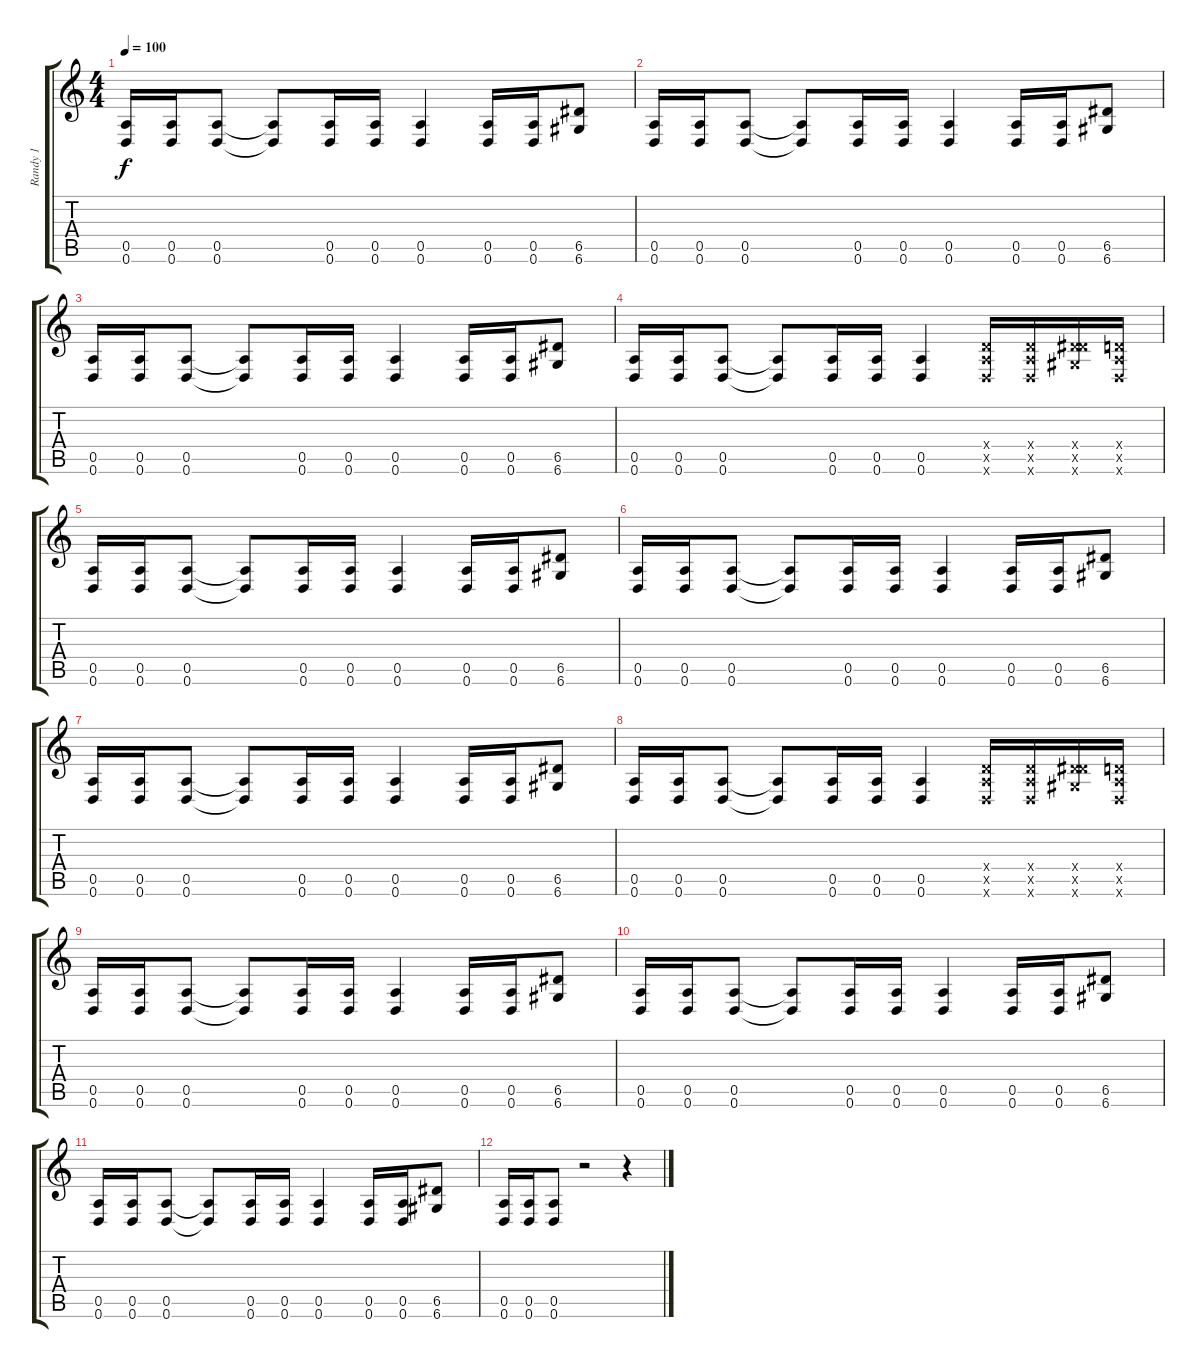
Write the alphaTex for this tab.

\track ("Randy 1" "Randy 1") {instrument distortionguitar}
\staff {score tabs}
\tuning (E4 B3 G3 D3 A2 D2) {hide}
\ts (4 4)
\tempo 100
\clef g2
\ks c
(0.5 0.6).16{dy f} (0.5 0.6).16 (0.5 0.6).8 (0.5{t} 0.6{t}).8 (0.5 0.6).16 (0.5 0.6).16 (0.5 0.6).4 (0.5 0.6).16 (0.5 0.6).16 (6.5 6.6).8 |
(0.5 0.6).16 (0.5 0.6).16 (0.5 0.6).8 (0.5{t} 0.6{t}).8 (0.5 0.6).16 (0.5 0.6).16 (0.5 0.6).4 (0.5 0.6).16 (0.5 0.6).16 (6.5 6.6).8 |
(0.5 0.6).16 (0.5 0.6).16 (0.5 0.6).8 (0.5{t} 0.6{t}).8 (0.5 0.6).16 (0.5 0.6).16 (0.5 0.6).4 (0.5 0.6).16 (0.5 0.6).16 (6.5 6.6).8 |
(0.5 0.6).16 (0.5 0.6).16 (0.5 0.6).8 (0.5{t} 0.6{t}).8 (0.5 0.6).16 (0.5 0.6).16 (0.5 0.6).4 (0.4{x} 0.5{x} 0.6{x}).16 (0.4{x} 0.5{x} 0.6{x}).16 (0.4{x} 6.5{x} 6.6{x}).16 (0.4{x} 0.5{x} 0.6{x}).16 |
(0.5 0.6).16 (0.5 0.6).16 (0.5 0.6).8 (0.5{t} 0.6{t}).8 (0.5 0.6).16 (0.5 0.6).16 (0.5 0.6).4 (0.5 0.6).16 (0.5 0.6).16 (6.5 6.6).8 |
(0.5 0.6).16 (0.5 0.6).16 (0.5 0.6).8 (0.5{t} 0.6{t}).8 (0.5 0.6).16 (0.5 0.6).16 (0.5 0.6).4 (0.5 0.6).16 (0.5 0.6).16 (6.5 6.6).8 |
(0.5 0.6).16 (0.5 0.6).16 (0.5 0.6).8 (0.5{t} 0.6{t}).8 (0.5 0.6).16 (0.5 0.6).16 (0.5 0.6).4 (0.5 0.6).16 (0.5 0.6).16 (6.5 6.6).8 |
(0.5 0.6).16 (0.5 0.6).16 (0.5 0.6).8 (0.5{t} 0.6{t}).8 (0.5 0.6).16 (0.5 0.6).16 (0.5 0.6).4 (0.4{x} 0.5{x} 0.6{x}).16 (0.4{x} 0.5{x} 0.6{x}).16 (0.4{x} 6.5{x} 6.6{x}).16 (0.4{x} 0.5{x} 0.6{x}).16 |
(0.5 0.6).16 (0.5 0.6).16 (0.5 0.6).8 (0.5{t} 0.6{t}).8 (0.5 0.6).16 (0.5 0.6).16 (0.5 0.6).4 (0.5 0.6).16 (0.5 0.6).16 (6.5 6.6).8 |
(0.5 0.6).16 (0.5 0.6).16 (0.5 0.6).8 (0.5{t} 0.6{t}).8 (0.5 0.6).16 (0.5 0.6).16 (0.5 0.6).4 (0.5 0.6).16 (0.5 0.6).16 (6.5 6.6).8 |
(0.5 0.6).16 (0.5 0.6).16 (0.5 0.6).8 (0.5{t} 0.6{t}).8 (0.5 0.6).16 (0.5 0.6).16 (0.5 0.6).4 (0.5 0.6).16 (0.5 0.6).16 (6.5 6.6).8 |
(0.5 0.6).16{volume 0} (0.5 0.6).16 (0.5 0.6).8 r.2 r.4
